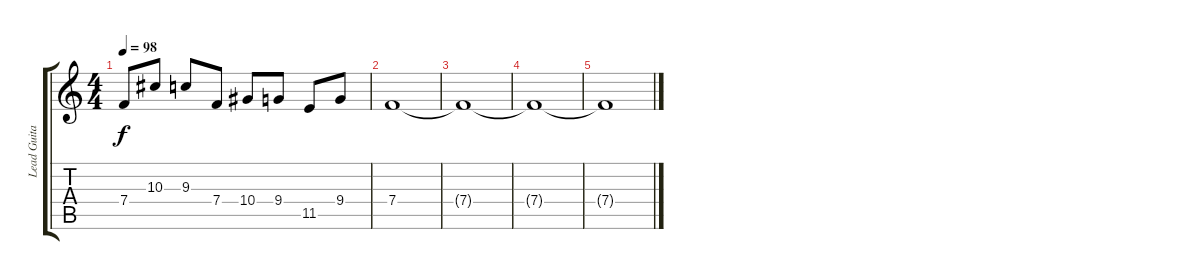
\track ("Lead Guitar" "Lead Guita") {instrument overdrivenguitar}
\staff {score tabs}
\tuning (C4 G3 Eb3 Bb2 F2 C2) {hide}
\ts (4 4)
\tempo 98
\clef g2
\ks c
7.4.8{dy f} 10.3.8 9.3.8 7.4.8 10.4.8 9.4.8 11.5.8 9.4.8 |
7.4.1 |
7.4{t}.1 |
7.4{t}.1 |
7.4{t}.1
